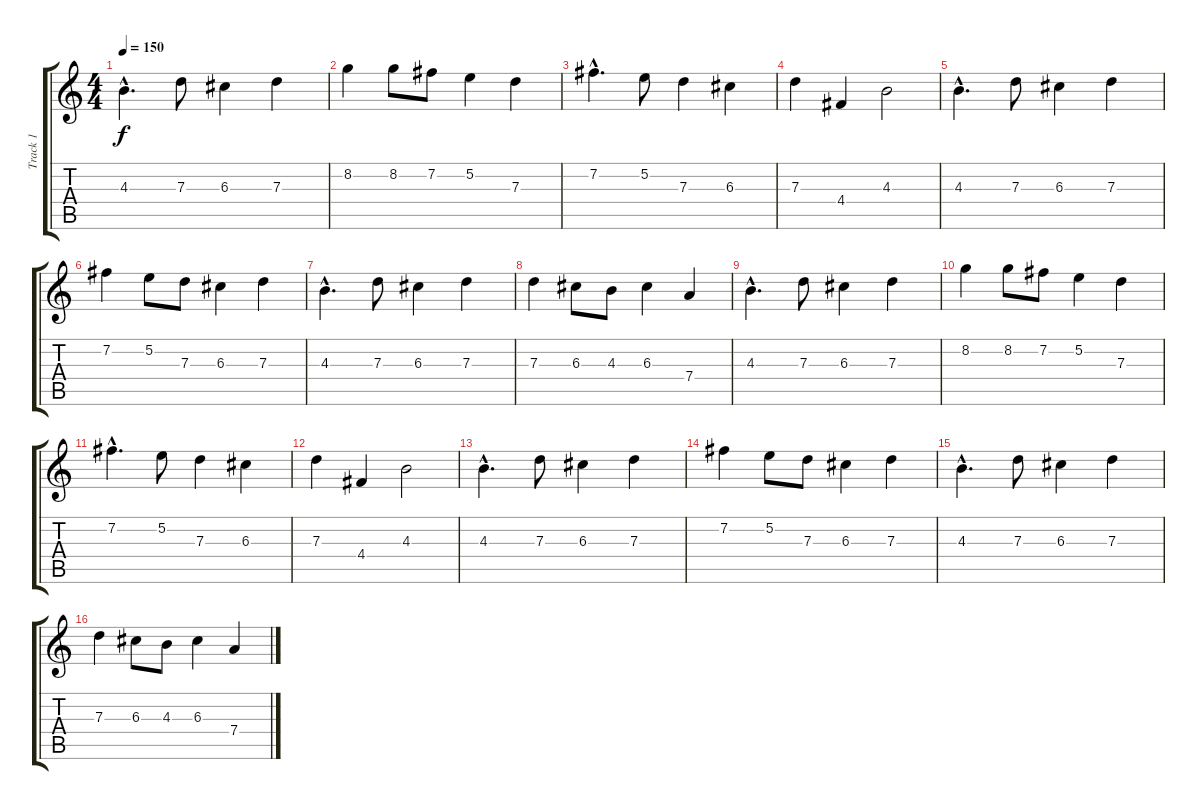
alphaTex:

\track ("Track 1" "Track 1") {instrument distortionguitar}
\staff {score tabs}
\tuning (E4 B3 G3 D3 A2 E2) {hide}
\ts (4 4)
\tempo 150
\clef g2
\ks c
4.3{hac}.4{d dy f} 7.3.8 6.3.4 7.3.4 |
8.2.4{volume 6} 8.2.8 7.2.8 5.2.4 7.3.4 |
7.2{hac}.4{d} 5.2.8 7.3.4 6.3.4 |
7.3.4 4.4.4 4.3.2 |
4.3{hac}.4{d} 7.3.8 6.3.4 7.3.4 |
7.2.4 5.2.8 7.3.8 6.3.4 7.3.4 |
4.3{hac}.4{d volume 4} 7.3.8 6.3.4 7.3.4 |
7.3.4 6.3.8 4.3.8 6.3.4 7.4.4 |
4.3{hac}.4{d} 7.3.8 6.3.4 7.3.4 |
8.2.4 8.2.8 7.2.8 5.2.4 7.3.4 |
7.2{hac}.4{d} 5.2.8 7.3.4 6.3.4 |
7.3.4{volume 0} 4.4.4 4.3.2 |
4.3{hac}.4{d} 7.3.8 6.3.4 7.3.4 |
7.2.4 5.2.8 7.3.8 6.3.4 7.3.4 |
4.3{hac}.4{d} 7.3.8 6.3.4 7.3.4 |
7.3.4 6.3.8 4.3.8 6.3.4 7.4.4
